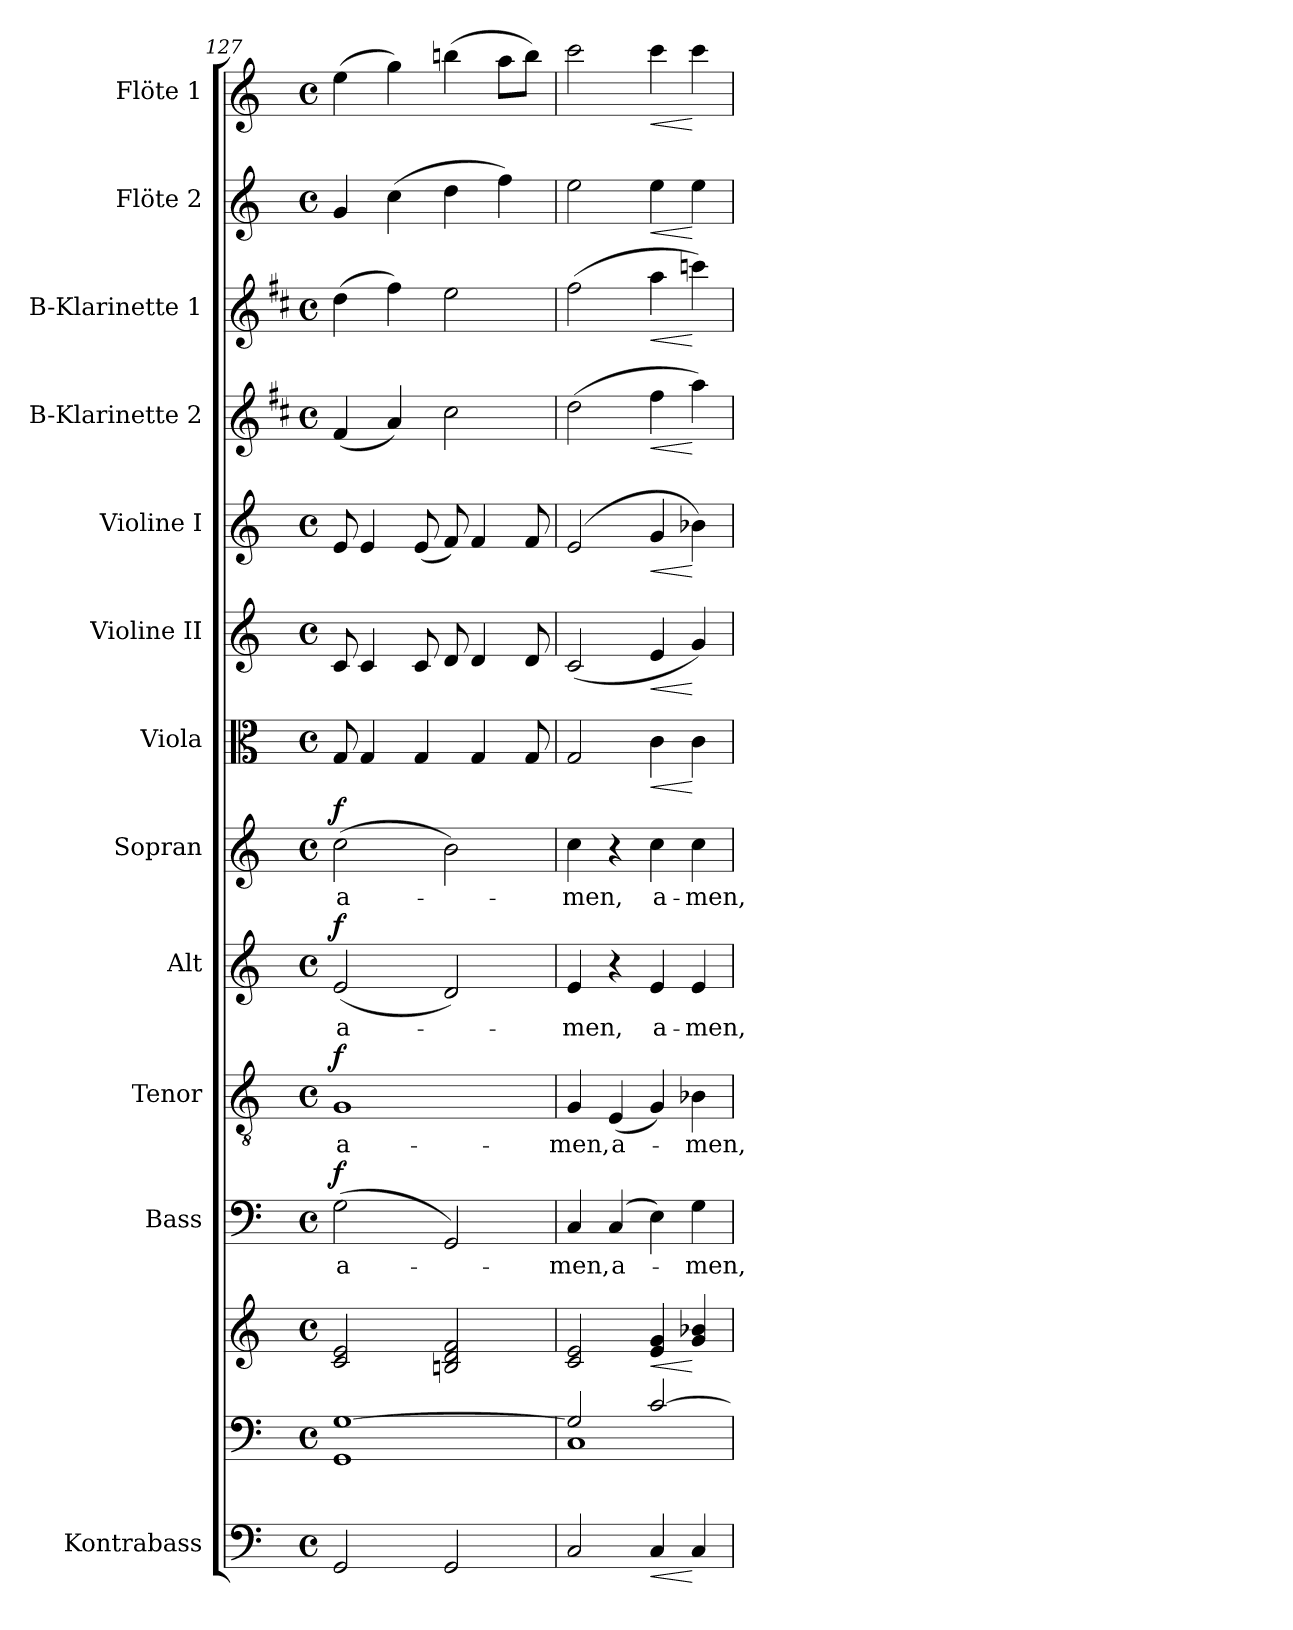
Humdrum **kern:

**kern	**dynam	**kern	**kern	**dynam	**kern	**text	**dynam	**kern	**text	**dynam	**kern	**text	**dynam	**kern	**text	**dynam	**kern	**dynam	**kern	**dynam	**kern	**dynam	**kern	**dynam	**kern	**dynam	**kern	**dynam	**kern	**dynam
*part13	*part13	*part12	*part12	*part12	*part11	*part11	*part11	*part10	*part10	*part10	*part9	*part9	*part9	*part8	*part8	*part8	*part7	*part7	*part6	*part6	*part5	*part5	*part4	*part4	*part3	*part3	*part2	*part2	*part1	*part1
*staff14	*staff14	*staff13	*staff12	*staff12/13	*staff11	*staff11	*staff11	*staff10	*staff10	*staff10	*staff9	*staff9	*staff9	*staff8	*staff8	*staff8	*staff7	*staff7	*staff6	*staff6	*staff5	*staff5	*staff4	*staff4	*staff3	*staff3	*staff2	*staff2	*staff1	*staff1
*I"Kontrabass	*	*	*	*	*I"Bass	*	*	*I"Tenor	*	*	*I"Alt	*	*	*I"Sopran	*	*	*I"Viola	*	*I"Violine II	*	*I"Violine I	*	*I"B-Klarinette 2	*	*I"B-Klarinette 1	*	*I"Flöte 2	*	*I"Flöte 1	*
*I'Kb.	*	*	*	*	*I'B.	*	*	*I'T.	*	*	*I'A.	*	*	*I'S.	*	*	*I'Vla.	*	*I'Vl. II	*	*I'Vl. I	*	*I'B Kl. 2	*	*I'B Kl. 1	*	*I'Fl. 2	*	*I'Fl. 1	*
*clefF4	*	*clefF4	*clefG2	*	*clefF4	*	*	*clefGv2	*	*	*clefG2	*	*	*clefG2	*	*	*clefC3	*	*clefG2	*	*clefG2	*	*clefG2	*	*clefG2	*	*clefG2	*	*clefG2	*
*ITrd7c12	*	*	*	*	*	*	*	*	*	*	*	*	*	*	*	*	*	*	*	*	*	*	*ITrd1c2	*	*ITrd1c2	*	*	*	*	*
*k[]	*	*k[]	*k[]	*	*k[]	*	*	*k[]	*	*	*k[]	*	*	*k[]	*	*	*k[]	*	*k[]	*	*k[]	*	*k[]	*	*k[]	*	*k[]	*	*k[]	*
*C:	*	*C:	*C:	*	*C:	*	*	*C:	*	*	*C:	*	*	*C:	*	*	*C:	*	*C:	*	*C:	*	*C:	*	*C:	*	*C:	*	*C:	*
*M4/4	*	*M4/4	*M4/4	*	*M4/4	*	*	*M4/4	*	*	*M4/4	*	*	*M4/4	*	*	*M4/4	*	*M4/4	*	*M4/4	*	*M4/4	*	*M4/4	*	*M4/4	*	*M4/4	*
*met(c)	*	*met(c)	*met(c)	*	*met(c)	*	*	*met(c)	*	*	*met(c)	*	*	*met(c)	*	*	*met(c)	*	*met(c)	*	*met(c)	*	*met(c)	*	*met(c)	*	*met(c)	*	*met(c)	*
=127	=127	=127	=127	=127	=127	=127	=127	=127	=127	=127	=127	=127	=127	=127	=127	=127	=127	=127	=127	=127	=127	=127	=127	=127	=127	=127	=127	=127	=127	=127
*	*	*^	*	*	*	*	*	*	*	*	*	*	*	*	*	*	*	*	*	*	*	*	*	*	*	*	*	*	*	*
!	!	!	!	!	!	!	!LO:LY:b	!LO:DY:a	!	!LO:LY:b	!LO:DY:a	!	!LO:LY:b	!LO:DY:a	!	!LO:LY:b	!LO:DY:a	!	!	!	!	!	!	!	!	!	!	!	!	!	!
2GGG/	.	[>1G	1GG	2c/ 2e/	.	(>2G\	a-	f	1G	a-	f	(<2e/	a-	f	(>2cc\	a-	f	8G/	.	8c/	.	8e/	.	(<4e/	.	(>4cc\	.	4g/	.	(>4ee\	.
.	.	.	.	.	.	.	.	.	.	.	.	.	.	.	.	.	.	4G/	.	4c/	.	4e/	.	.	.	.	.	.	.	.	.
.	.	.	.	.	.	.	.	.	.	.	.	.	.	.	.	.	.	.	.	.	.	.	.	4g/)	.	4ee\)	.	(>4cc\	.	4gg\)	.
.	.	.	.	.	.	.	.	.	.	.	.	.	.	.	.	.	.	4G/	.	8c/	.	(<8e/	.	.	.	.	.	.	.	.	.
2GGG/	.	.	.	2Bn/ 2d/ 2f/	.	2GG/)	.	.	.	.	.	2d/)	.	.	2b\)	.	.	.	.	8d/	.	8f/)	.	2b\	.	2dd\	.	4dd\	.	(>4bbn\	.
.	.	.	.	.	.	.	.	.	.	.	.	.	.	.	.	.	.	4G/	.	4d/	.	4f/	.	.	.	.	.	.	.	.	.
.	.	.	.	.	.	.	.	.	.	.	.	.	.	.	.	.	.	.	.	.	.	.	.	.	.	.	.	4ff\)	.	8aa\L	.
.	.	.	.	.	.	.	.	.	.	.	.	.	.	.	.	.	.	8G/	.	8d/	.	8f/	.	.	.	.	.	.	.	8bb\J)	.
=128	=128	=128	=128	=128	=128	=128	=128	=128	=128	=128	=128	=128	=128	=128	=128	=128	=128	=128	=128	=128	=128	=128	=128	=128	=128	=128	=128	=128	=128	=128	=128
!	!	!	!	!	!	!	!LO:LY:b	!	!	!LO:LY:b	!	!	!LO:LY:b	!	!	!LO:LY:b	!	!	!	!	!	!	!	!	!	!	!	!	!	!	!
2CC/	.	2G/]	1C	2c/ 2e/	.	4C/	-men,	.	4G/	-men,	.	4e/	-men,	.	4cc\	-men,	.	2G/	.	(<2c/	.	(2e/	.	(>2cc\	.	(>2ee\	.	2ee\	.	2ccc\	.
!	!	!	!	!	!	!	!LO:LY:b	!	!	!LO:LY:b	!	!	!	!	!	!	!	!	!	!	!	!	!	!	!	!	!	!	!	!	!
.	.	.	.	.	.	(4C/	a-	.	(<4E/	a-	.	4r	.	.	4r	.	.	.	.	.	.	.	.	.	.	.	.	.	.	.	.
!	!LO:HP:b	!	!	!	!LO:HP:b	!	!	!	!	!	!	!	!LO:LY:b	!	!	!LO:LY:b	!	!	!LO:HP:b	!	!LO:HP:b	!	!LO:HP:b	!	!LO:HP:b	!	!LO:HP:b	!	!LO:HP:b	!	!LO:HP:b
4CC/	<	[>2c/	.	4e/ 4g/	<	4E\)	.	.	4G/)	.	.	4e/	a-	.	4cc\	a-	.	4c\	<	4e/	<	4g/	<	4ee\	<	4gg\	<	4ee\	<	4ccc\	<
!	!	!	!	!	!	!	!LO:LY:b	!	!	!LO:LY:b	!	!	!LO:LY:b	!	!	!LO:LY:b	!	!	!	!	!	!	!	!	!	!	!	!	!	!	!
4CC/	[	.	.	4g/ 4b-X/	[	4G\	-men,	.	4B-X\	-men,	.	4e/	-men,	.	4cc\	-men,	.	4c\	[	4g/)	[	4b-X\)	[	4gg\)	[	4bb-X\)	[	4ee\	[	4ccc\	[
*	*	*v	*v	*	*	*	*	*	*	*	*	*	*	*	*	*	*	*	*	*	*	*	*	*	*	*	*	*	*	*	*
=	=	=	=	=	=	=	=	=	=	=	=	=	=	=	=	=	=	=	=	=	=	=	=	=	=	=	=	=	=	=
*-	*-	*-	*-	*-	*-	*-	*-	*-	*-	*-	*-	*-	*-	*-	*-	*-	*-	*-	*-	*-	*-	*-	*-	*-	*-	*-	*-	*-	*-	*-
